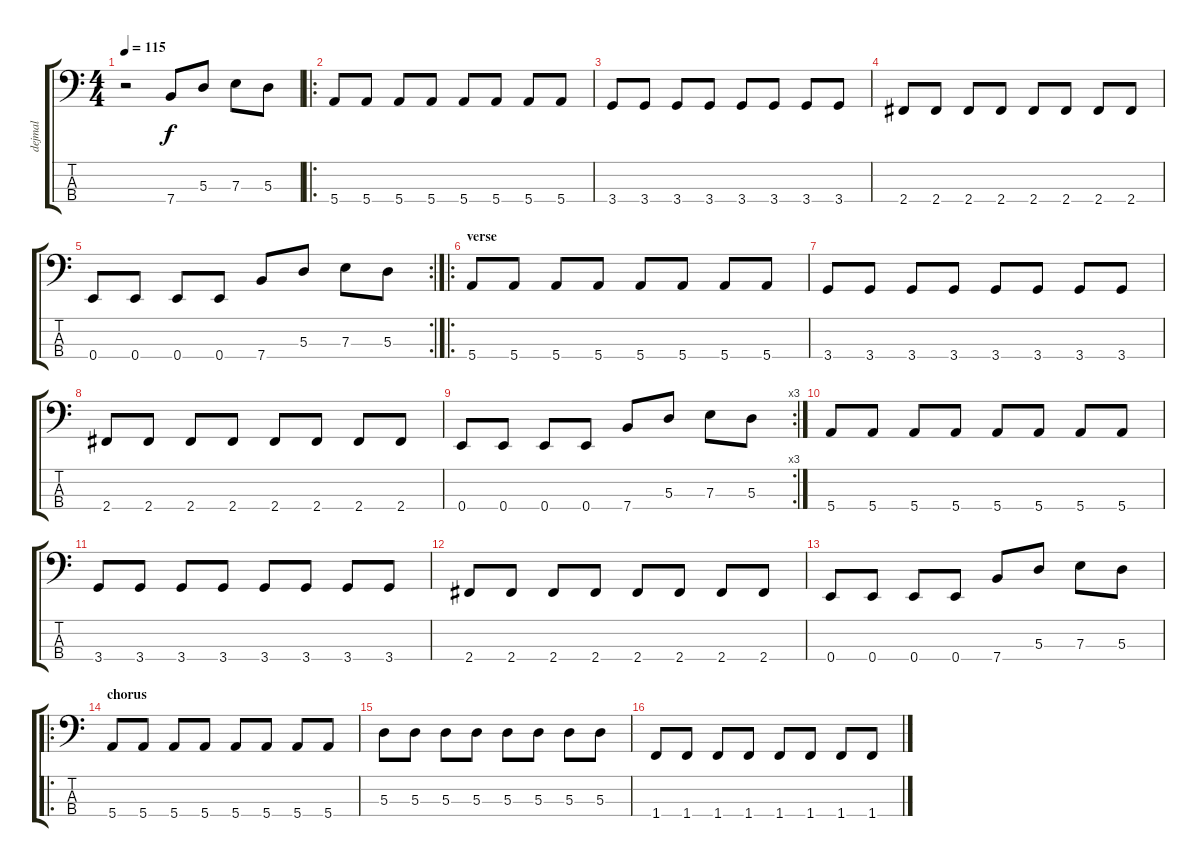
\track ("dejmal" "dejmal") {instrument electricbassfinger}
\staff {score tabs}
\tuning (G2 D2 A1 E1) {hide}
\ts (4 4)
\tempo 115
\clef f4
\ks c
r.2{dy f instrument electricbassfinger} 7.4.8 5.3.8 7.3.8 5.3.8 |
\ro
5.4.8 5.4.8 5.4.8 5.4.8 5.4.8 5.4.8 5.4.8 5.4.8 |
3.4.8 3.4.8 3.4.8 3.4.8 3.4.8 3.4.8 3.4.8 3.4.8 |
2.4.8 2.4.8 2.4.8 2.4.8 2.4.8 2.4.8 2.4.8 2.4.8 |
\rc 2
0.4.8 0.4.8 0.4.8 0.4.8 7.4.8 5.3.8 7.3.8 5.3.8 |
\ro
\section ("" "verse")
5.4.8 5.4.8 5.4.8 5.4.8 5.4.8 5.4.8 5.4.8 5.4.8 |
3.4.8 3.4.8 3.4.8 3.4.8 3.4.8 3.4.8 3.4.8 3.4.8 |
2.4.8 2.4.8 2.4.8 2.4.8 2.4.8 2.4.8 2.4.8 2.4.8 |
\rc 3
0.4.8 0.4.8 0.4.8 0.4.8 7.4.8 5.3.8 7.3.8 5.3.8 |
5.4.8 5.4.8 5.4.8 5.4.8 5.4.8 5.4.8 5.4.8 5.4.8 |
3.4.8 3.4.8 3.4.8 3.4.8 3.4.8 3.4.8 3.4.8 3.4.8 |
2.4.8 2.4.8 2.4.8 2.4.8 2.4.8 2.4.8 2.4.8 2.4.8 |
0.4.8 0.4.8 0.4.8 0.4.8 7.4.8 5.3.8 7.3.8 5.3.8 |
\ro
\section ("" "chorus")
5.4.8 5.4.8 5.4.8 5.4.8 5.4.8 5.4.8 5.4.8 5.4.8 |
5.3.8 5.3.8 5.3.8 5.3.8 5.3.8 5.3.8 5.3.8 5.3.8 |
1.4.8 1.4.8 1.4.8 1.4.8 1.4.8 1.4.8 1.4.8 1.4.8
